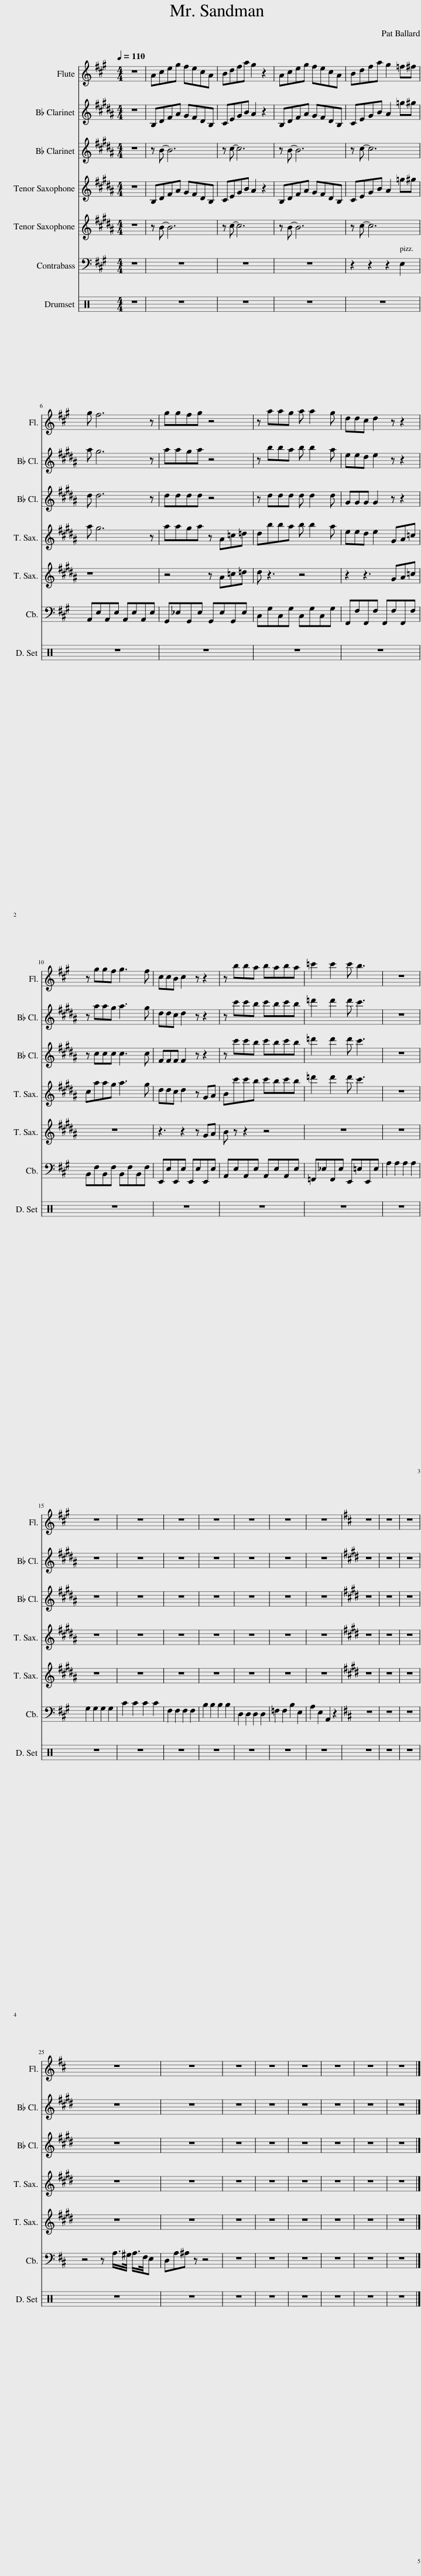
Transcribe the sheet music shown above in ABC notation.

X:1
%%score 1 2 3 4 5 6
L:1/8
Q:1/4=110
M:4/4
I:linebreak $
K:A
V:1 treble
V:2 treble transpose=-2
V:3 treble transpose=-2
V:4 treble transpose=-14
V:5 treble transpose=-14
V:6 bass transpose=-12
V:1
 z8 | Aceg fecA | Bdfa g2 z2 | Aceg fecA | Bdfa g2 =f^f |$ %5
 g f6 z | ggfg z4 | z aag a a2 g | ddc d2 z z2 |$[K:A] z ggf g3 f | %10
 ccB c2 z z2 | z bba baba | =c'2 c'2 c' b3 | z8 |$ z8 | %15
 z8 | z8 | z8 | z8 | z8 | %20
 z8 |[K:D] z8 | z8 | z8 |$ z8 | %25
 z8 | z8 | z8 | z8 | z8 | %30
 z8 | z8 |] %32
V:2
[K:B] z8 | B,DFA GFDB, | CEGB A2 z2 | B,DFA GFDB, | CEGB A2 =g^g |$ %5
 a g6 z | aaga z4 | z bba b b2 a | eed e2 z z2 |$[K:B] z aag a3 g | %10
 ddc d2 z z2 | z c'c'b c'bc'b | =d'2 d'2 d' c'3 | z8 |$ z8 | %15
 z8 | z8 | z8 | z8 | z8 | %20
 z8 |[K:E] z8 | z8 | z8 |$ z8 | %25
 z8 | z8 | z8 | z8 | z8 | %30
 z8 | z8 |] %32
V:3
[K:B] z8 | z B- B6 | z c- c6 | z B- B6 | z c- c6 |$ %5
 d d6 z | dddd z4 | z ddd d d2 d | GGG G2 z z2 |$[K:B] z ccc c3 c | %10
 FFF F2 z z2 | z c'c'b c'bc'b | =d'2 d'2 d' c'3 | z8 |$ z8 | %15
 z8 | z8 | z8 | z8 | z8 | %20
 z8 |[K:E] z8 | z8 | z8 |$ z8 | %25
 z8 | z8 | z8 | z8 | z8 | %30
 z8 | z8 |] %32
V:4
[K:B] z8 | B,DFA GFDB, | CEGB A2 z2 | B,DFA GFDB, | CEGB A2 =g^g |$ %5
 a g6 z | aaga z A=c=d | dbba b b2 a | eed e2 GA=c |$[K:B] caag a3 g | %10
 ddc d2 z GA | Bc'c'b c'bc'b | =d'2 d'2 d' c'3 | z8 |$ z8 | %15
 z8 | z8 | z8 | z8 | z8 | %20
 z8 |[K:E] z8 | z8 | z8 |$ z8 | %25
 z8 | z8 | z8 | z8 | z8 | %30
 z8 | z8 |] %32
V:5
[K:B] z8 | z B- B6 | z c- c6 | z B- B6 | z c- c6 |$ %5
 z8 | z4 z A=c=d | d z3 z4 | z2 z3 GA=c |$[K:B] z8 | %10
 z3 z2 z GA | B z z2 z4 | z8 | z8 |$ z8 | %15
 z8 | z8 | z8 | z8 | z8 | %20
 z8 |[K:E] z8 | z8 | z8 |$ z8 | %25
 z8 | z8 | z8 | z8 | z8 | %30
 z8 | z8 |] %32
V:6
 z8 | z8 | z8 | z8 | z2 z2 z2 E,2 |$ %5
 A,,E,A,,E, A,,E,A,,E, | G,,_E,G,,E, G,,E,G,,E, | C,G,C,G, C,G,C,G, | F,,F,F,,F, F,,F,F,,F, |$[K:A] B,,F,B,,F, B,,F,B,,F, | %10
 E,,E,E,,E, E,,E,E,,E, | A,,E,A,,E, A,,E,A,,E, | =F,,_E,F,,E, E,,=E,E,,E, | A,2 A,2 A,2 A,2 |$ G,2 G,2 G,2 G,2 | %15
 C2 C2 C2 C2 | F,2 F,2 F,2 F,2 | B,2 B,2 B,2 B,2 | D,2 D,2 D,2 D,2 | =F,2 F,2 B,2 E,2 | %20
 A,2 E,2 A,,2 z2 |[K:D] z8 | z8 | z8 |$ z4 z A,/>^G,/ A,/>F,/E, | %25
 D,A,^A, z z4 | z8 | z8 | z8 | z8 | %30
 z8 | z8 |] %32
